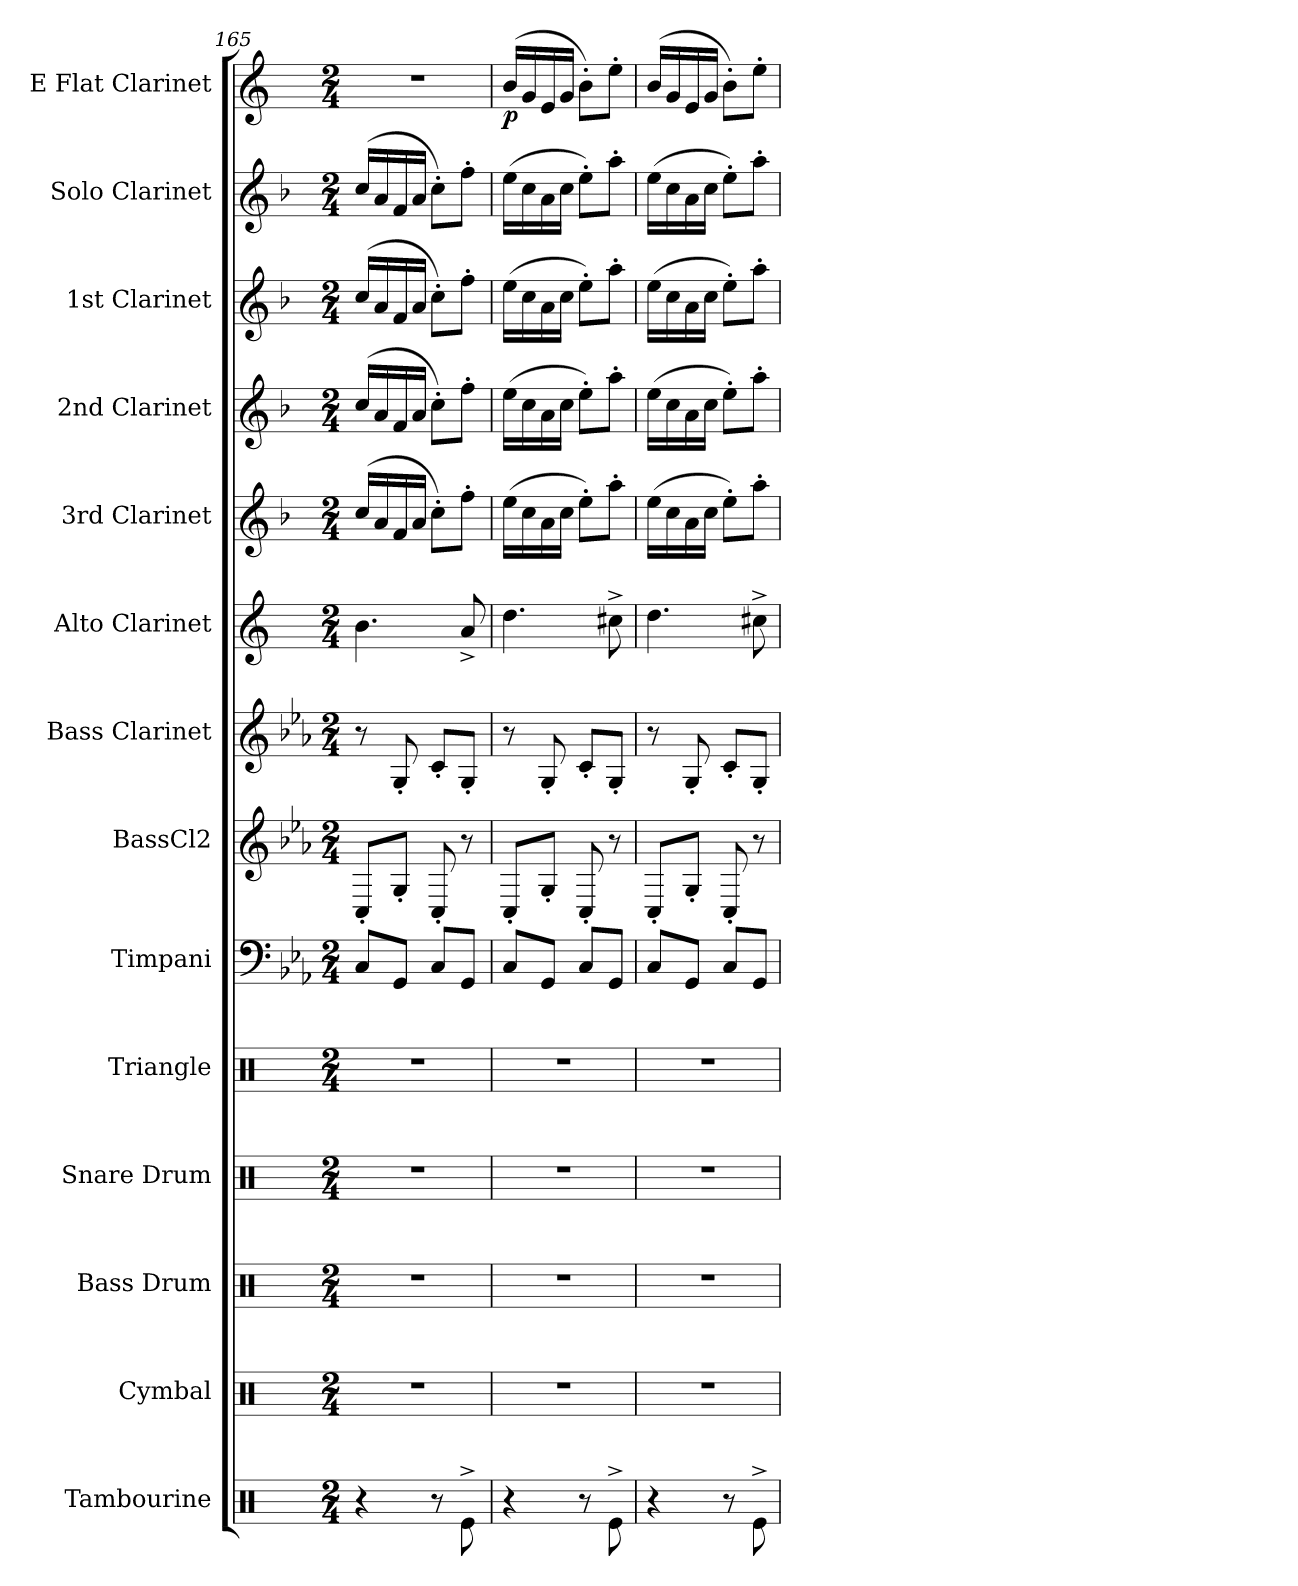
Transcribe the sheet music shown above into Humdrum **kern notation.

**kern	**kern	**kern	**kern	**kern	**kern	**kern	**kern	**kern	**kern	**kern	**kern	**kern	**kern	**dynam
*part14	*part13	*part12	*part11	*part10	*part9	*part8	*part7	*part6	*part5	*part4	*part3	*part2	*part1	*part1
*staff14	*staff13	*staff12	*staff11	*staff10	*staff9	*staff8	*staff7	*staff6	*staff5	*staff4	*staff3	*staff2	*staff1	*staff1
*I"Tambourine	*I"Cymbal	*I"Bass Drum	*I"Snare Drum	*I"Triangle	*I"Timpani	*I"BassCl2	*I"Bass Clarinet	*I"Alto Clarinet	*I"3rd Clarinet	*I"2nd Clarinet	*I"1st Clarinet	*I"Solo Clarinet	*I"E Flat Clarinet	*
*I'Tamb.	*I'Cym.	*I'B. Dr.	*I'Sn. Dr.	*I'Trgl.	*I'Timp.	*I'B. Cl2	*I'B. Cl.	*I'A. Cl.	*I'3rdCl.	*I'2nd Cl.	*I'1stCl.	*I'SoloCl.	*	*
*clefX	*clefX	*clefX	*clefX	*clefX	*clefF4	*clefG2	*clefG2	*clefG2	*clefG2	*clefG2	*clefG2	*clefG2	*clefG2	*
*	*	*	*	*	*	*ITrd8c14	*ITrd8c14	*ITrd5c9	*ITrd1c2	*ITrd1c2	*ITrd1c2	*ITrd1c2	*ITrd-2c-3	*
*k[]	*k[]	*k[]	*k[]	*k[]	*k[b-e-a-]	*k[b-e-a-]	*k[b-e-a-]	*k[b-e-a-]	*k[b-e-a-]	*k[b-e-a-]	*k[b-e-a-]	*k[b-e-a-]	*k[b-e-a-]	*
*M2/4	*M2/4	*M2/4	*M2/4	*M2/4	*M2/4	*M2/4	*M2/4	*M2/4	*M2/4	*M2/4	*M2/4	*M2/4	*M2/4	*
=165	=165	=165	=165	=165	=165	=165	=165	=165	=165	=165	=165	=165	=165	=165
4r	2r	2r	2r	2r	8C/L	8CC'/L	8r	4.d\	(16b-/LL	(16b-/LL	(16b-/LL	(16b-/LL	2r	.
.	.	.	.	.	.	.	.	.	16g/	16g/	16g/	16g/	.	.
.	.	.	.	.	8GG/J	8GG'/J	8GG'/	.	16e-/	16e-/	16e-/	16e-/	.	.
.	.	.	.	.	.	.	.	.	16g/JJ	16g/JJ	16g/JJ	16g/JJ	.	.
8r	.	.	.	.	8C/L	8CC'/	8C'/L	.	8b-'\L)	8b-'\L)	8b-'\L)	8b-'\L)	.	.
8Re^\	.	.	.	.	8GG/J	8r	8GG'/J	8c^/	8ee-'\J	8ee-'\J	8ee-'\J	8ee-'\J	.	.
=166	=166	=166	=166	=166	=166	=166	=166	=166	=166	=166	=166	=166	=166	=166
!	!	!	!	!	!	!	!	!	!	!	!	!	!	!LO:DY:b
4r	2r	2r	2r	2r	8C/L	8CC'/L	8r	4.f\	(16dd\LL	(16dd\LL	(16dd\LL	(16dd\LL	(16dd/LL	p
.	.	.	.	.	.	.	.	.	16b-\	16b-\	16b-\	16b-\	16b-/	.
.	.	.	.	.	8GG/J	8GG'/J	8GG'/	.	16g\	16g\	16g\	16g\	16g/	.
.	.	.	.	.	.	.	.	.	16b-\JJ	16b-\JJ	16b-\JJ	16b-\JJ	16b-/JJ	.
8r	.	.	.	.	8C/L	8CC'/	8C'/L	.	8dd'\L)	8dd'\L)	8dd'\L)	8dd'\L)	8dd'\L)	.
8Re^\	.	.	.	.	8GG/J	8r	8GG'/J	8en^\	8gg'\J	8gg'\J	8gg'\J	8gg'\J	8gg'\J	.
=167	=167	=167	=167	=167	=167	=167	=167	=167	=167	=167	=167	=167	=167	=167
4r	2r	2r	2r	2r	8C/L	8CC'/L	8r	4.f\	(16dd\LL	(16dd\LL	(16dd\LL	(16dd\LL	(16dd/LL	.
.	.	.	.	.	.	.	.	.	16b-\	16b-\	16b-\	16b-\	16b-/	.
.	.	.	.	.	8GG/J	8GG'/J	8GG'/	.	16g\	16g\	16g\	16g\	16g/	.
.	.	.	.	.	.	.	.	.	16b-\JJ	16b-\JJ	16b-\JJ	16b-\JJ	16b-/JJ	.
8r	.	.	.	.	8C/L	8CC'/	8C'/L	.	8dd'\L)	8dd'\L)	8dd'\L)	8dd'\L)	8dd'\L)	.
8Re^\	.	.	.	.	8GG/J	8r	8GG'/J	8en^\	8gg'\J	8gg'\J	8gg'\J	8gg'\J	8gg'\J	.
=	=	=	=	=	=	=	=	=	=	=	=	=	=	=
*-	*-	*-	*-	*-	*-	*-	*-	*-	*-	*-	*-	*-	*-	*-
